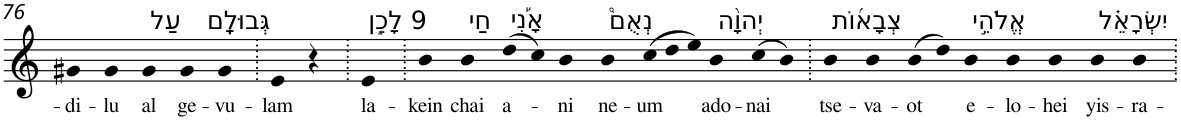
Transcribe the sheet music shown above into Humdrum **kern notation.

**kern	**text
*part1	*part1
*staff1	*staff1
*I"Piano	*
*I'Pno	*
!!LO:PB:g=z
*clefG2	*
*k[]	*
=76	=76
!	!LO:LY:b
4g#X	-di-
!	!LO:LY:b
4g#	-lu
!LO:TX:a:t=עַל	!
!	!LO:LY:b
4g#	al
!LO:TX:a:t=גְּבוּלָֽם	!
!	!LO:LY:b
4g#	ge-
!	!LO:LY:b
4g#	-vu-
=77.	=77.
!	!LO:LY:b
4e	-lam
4r	.
=78.	=78.
!LO:TX:a:t=9 לָכֵ֣ן	!
!	!LO:LY:b
4e	la-
=79.	=79.
!	!LO:LY:b
4b	-kein
!LO:TX:a:t=חַי	!
!	!LO:LY:b
4b	chai
!LO:TX:a:t=אָ֡נִי	!
!	!LO:LY:b
(>8dd	a-
8cc)	.
!	!LO:LY:b
4b	-ni
!LO:TX:a:t=נְאֻם֩	!
!	!LO:LY:b
4b	ne-
!	!LO:LY:b
(>12cc	-um
12dd	.
12ee)	.
!LO:TX:a:t=יְהוָ֨ה	!
!	!LO:LY:b
4b	ado-
!	!LO:LY:b
(>8cc	-nai
8b)	.
=80.	=80.
!LO:TX:a:t=צְבָא֜וֹת	!
!	!LO:LY:b
4b	tse-
!	!LO:LY:b
4b	-va-
!	!LO:LY:b
(>8b	-ot
8dd)	.
!LO:TX:a:t=אֱלֹהֵ֣י	!
!	!LO:LY:b
4b	e-
!	!LO:LY:b
4b	-lo-
!	!LO:LY:b
4b	-hei
!LO:TX:a:t=יִשְׂרָאֵ֗ל	!
!	!LO:LY:b
4b	yis-
!	!LO:LY:b
4b	-ra-
=.	=.
*-	*-
